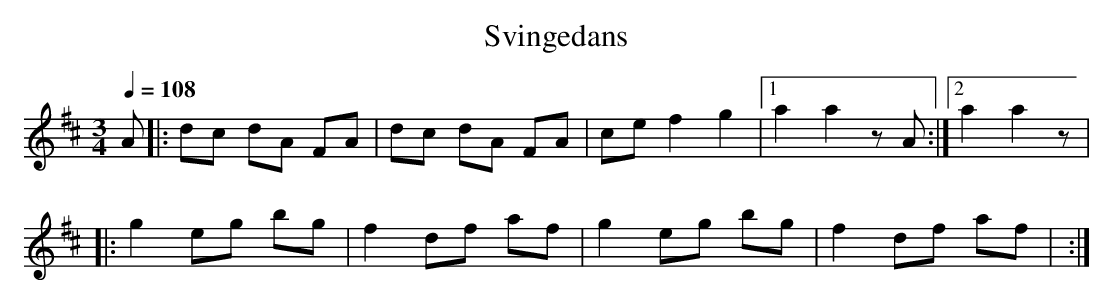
X:1
T:Svingedans
M:3/4
L:1/8
Q:1/4=108
K:D
A |: dc dA FA | dc dA FA | ce f2 g2 |1 a2 a2 zA :|2 a2 a2 z |
|: g2 eg bg | f2 df af | g2 eg bg | f2 df af |  :|
